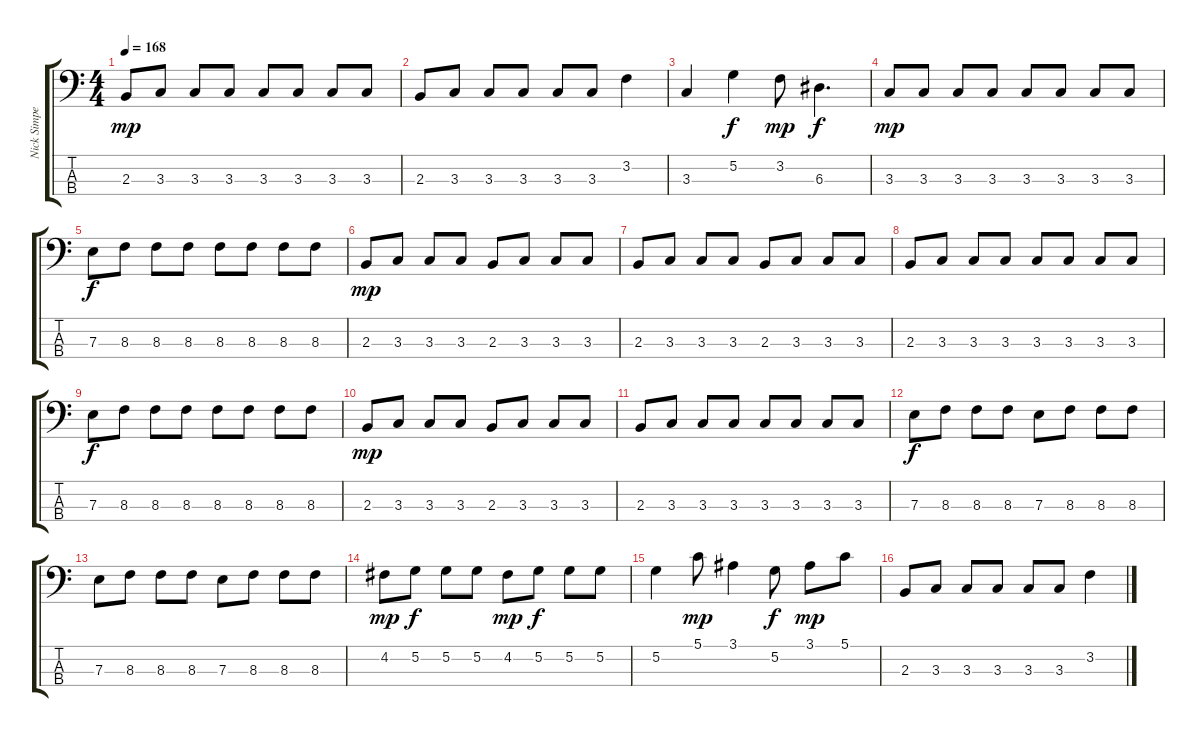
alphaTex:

\track ("Nick Simper" "Nick Simpe") {instrument electricbassfinger}
\staff {score tabs}
\tuning (G2 D2 A1 E1) {hide}
\ts (4 4)
\tempo 168
\clef f4
\ks c
2.3.8{dy mp} 3.3.8 3.3.8 3.3.8 3.3.8 3.3.8 3.3.8 3.3.8 |
2.3.8 3.3.8 3.3.8 3.3.8 3.3.8 3.3.8 3.2.4 |
3.3.4 5.2.4{dy f} 3.2.8{dy mp} 6.3.4{d dy f} |
3.3.8{dy mp} 3.3.8 3.3.8 3.3.8 3.3.8 3.3.8 3.3.8 3.3.8 |
7.3.8{dy f} 8.3.8 8.3.8 8.3.8 8.3.8 8.3.8 8.3.8 8.3.8 |
2.3.8{dy mp} 3.3.8 3.3.8 3.3.8 2.3.8 3.3.8 3.3.8 3.3.8 |
2.3.8 3.3.8 3.3.8 3.3.8 2.3.8 3.3.8 3.3.8 3.3.8 |
2.3.8 3.3.8 3.3.8 3.3.8 3.3.8 3.3.8 3.3.8 3.3.8 |
7.3.8{dy f} 8.3.8 8.3.8 8.3.8 8.3.8 8.3.8 8.3.8 8.3.8 |
2.3.8{dy mp} 3.3.8 3.3.8 3.3.8 2.3.8 3.3.8 3.3.8 3.3.8 |
2.3.8 3.3.8 3.3.8 3.3.8 3.3.8 3.3.8 3.3.8 3.3.8 |
7.3.8{dy f} 8.3.8 8.3.8 8.3.8 7.3.8 8.3.8 8.3.8 8.3.8 |
7.3.8 8.3.8 8.3.8 8.3.8 7.3.8 8.3.8 8.3.8 8.3.8 |
4.2.8{dy mp} 5.2.8{dy f} 5.2.8 5.2.8 4.2.8{dy mp} 5.2.8{dy f} 5.2.8 5.2.8 |
5.2.4 5.1.8{dy mp} 3.1.4 5.2.8{dy f} 3.1.8{dy mp} 5.1.8 |
2.3.8 3.3.8 3.3.8 3.3.8 3.3.8 3.3.8 3.2.4
